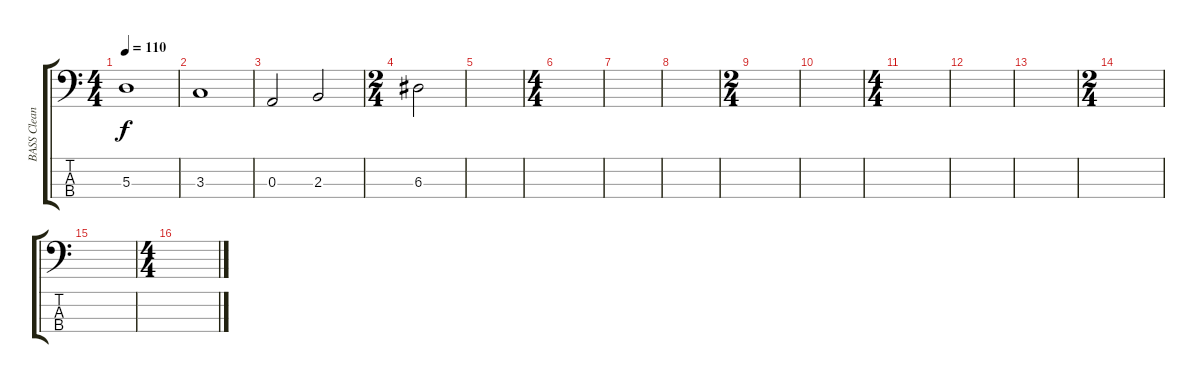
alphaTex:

\track ("BASS Clean(2) OK!" "BASS Clean") {instrument electricbassfinger}
\staff {score tabs}
\tuning (G2 D2 A1 E1) {hide}
\ts (4 4)
\tempo 110
\clef f4
\ks c
5.3.1{dy f} |
3.3.1 |
0.3.2 2.3.2 |
\ts (2 4)
6.3.2 |
|
\ts (4 4)
|
|
|
\ts (2 4)
|
|
\ts (4 4)
|
|
|
\ts (2 4)
|
|
\ts (4 4)
